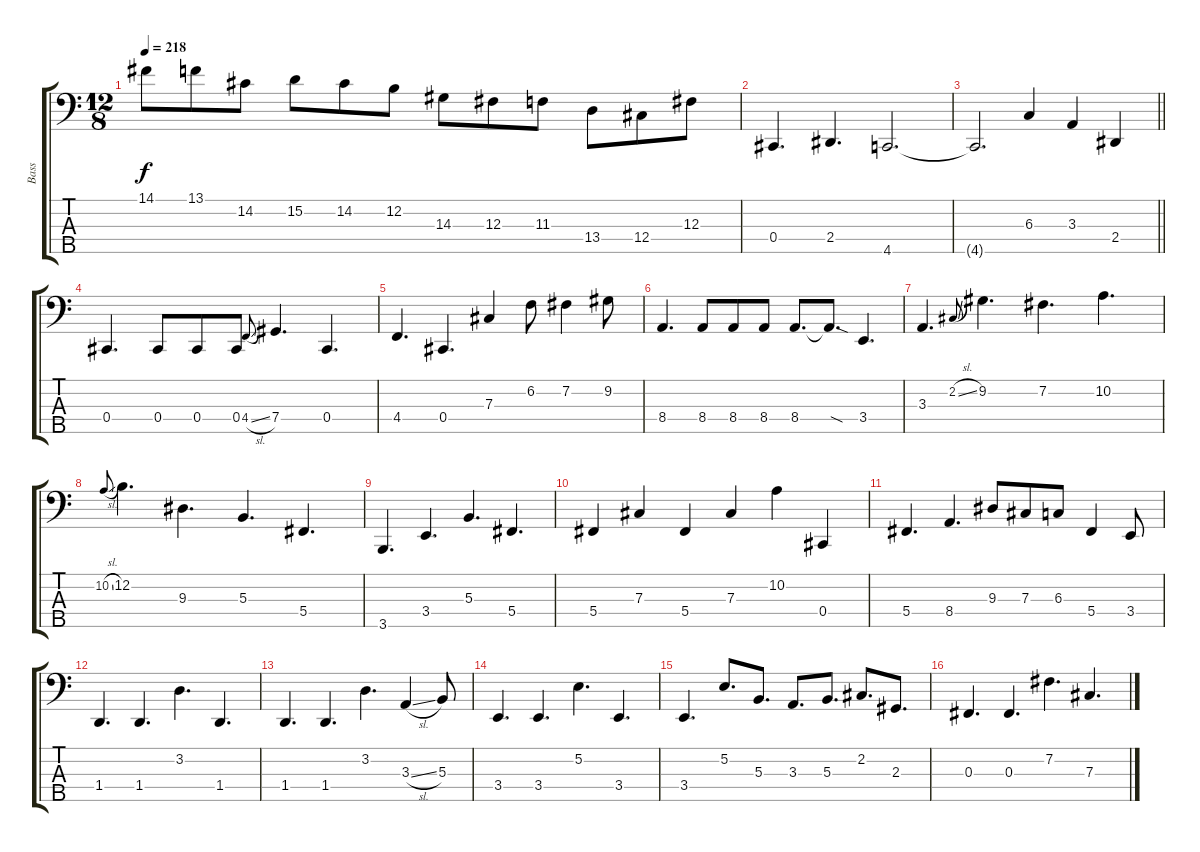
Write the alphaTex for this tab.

\track ("Bass" "Bass") {instrument electricbassfinger}
\staff {score tabs}
\tuning (E2 B1 Gb1 Db1 Ab0) {hide}
\ts (12 8)
\tempo 218
\clef f4
\ks c
14.1.8{dy f} 13.1.8 14.2.8 15.2.8 14.2.8 12.2.8 14.3.8 12.3.8 11.3.8 13.4.8 12.4.8 12.3.8 |
0.4.4{d} 2.4.4{d} 4.5.2{d} |
\barLineRight lightlight
4.5{t}.2{d} 6.3.4 3.3.4 2.4.4 |
0.4.4{d} 0.4.8 0.4.8 0.4.8 4.4{sl}.8{gr onbeat} 7.4.4{d} 0.4.4{d} |
4.4.4{d} 0.4.4{d} 7.3.4 6.2.8 7.2.4 9.2.8 |
8.4.4{d} 8.4.8 8.4.8 8.4.8 8.4.8{d} 8.4{sod t}.8{d} 3.4.4{d} |
3.3.4{d} 2.2{sl}.8{gr onbeat} 9.2.4{d} 7.2.4{d} 10.2.4{d} |
10.2{sl}.8{gr onbeat} 12.2.4{d} 9.3.4{d} 5.3.4{d} 5.4.4{d} |
3.5.4{d} 3.4.4{d} 5.3.4{d} 5.4.4{d} |
5.4.4 7.3.4 5.4.4 7.3.4 10.2.4 0.4.4 |
5.4.4{d} 8.4.4{d} 9.3.8 7.3.8 6.3.8 5.4.4 3.4.8 |
1.4.4{d} 1.4.4{d} 3.2.4{d} 1.4.4{d} |
1.4.4{d} 1.4.4{d} 3.2.4{d} 3.3{sl}.4 5.3.8 |
3.4.4{d} 3.4.4{d} 5.2.4{d} 3.4.4{d} |
3.4.4{d} 5.2.8{d} 5.3.8{d} 3.3.8{d} 5.3.8{d} 2.2.8{d} 2.3.8{d} |
0.3.4{d} 0.3.4{d} 7.2.4{d} 7.3.4{d}
